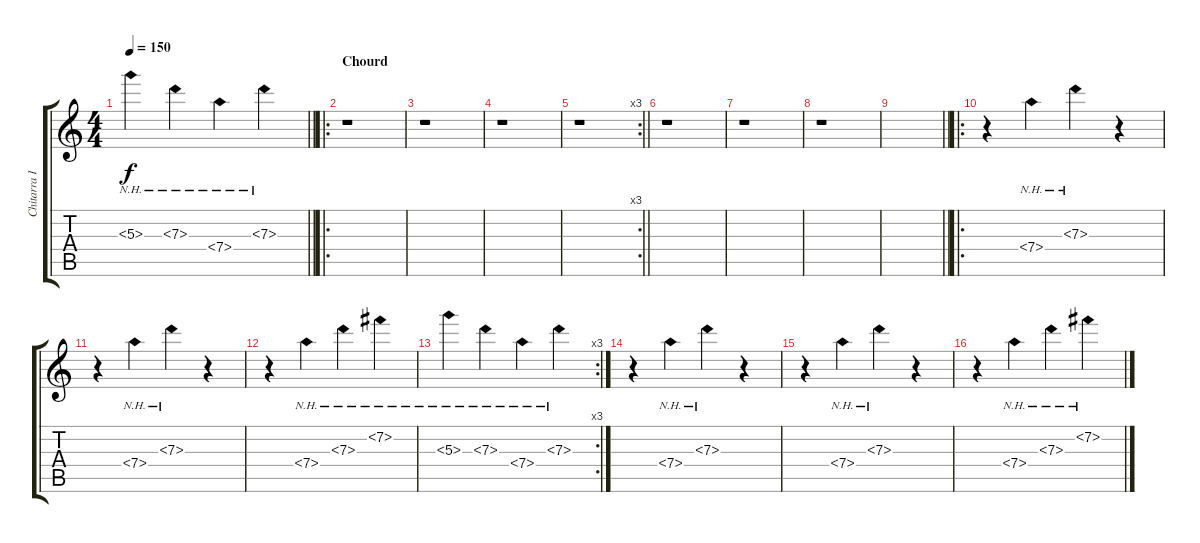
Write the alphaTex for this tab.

\track ("Chitarra II" "Chitarra I") {instrument acousticguitarsteel}
\staff {score tabs}
\tuning (E4 B3 G3 D3 A2 E2) {hide}
\ts (4 4)
\tempo 150
\clef g2
\barLineRight lightlight
\ks c
5.3{nh}.4{dy f} 7.3{nh}.4 7.4{nh}.4 7.3{nh}.4 |
\ro
\section ("" "Chourd")
r.1 |
r.1 |
r.1 |
\rc 3
\barLineRight lightlight
r.1 |
r.1 |
r.1 |
r.1 |
\barLineRight lightlight
|
\ro
r.4 7.4{nh}.4 7.3{nh}.4 r.4 |
r.4 7.4{nh}.4 7.3{nh}.4 r.4 |
r.4 7.4{nh}.4 7.3{nh}.4 7.2{nh}.4 |
\rc 3
5.3{nh}.4 7.3{nh}.4 7.4{nh}.4 7.3{nh}.4 |
r.4 7.4{nh}.4 7.3{nh}.4 r.4 |
r.4 7.4{nh}.4 7.3{nh}.4 r.4 |
r.4 7.4{nh}.4 7.3{nh}.4 7.2{nh}.4
